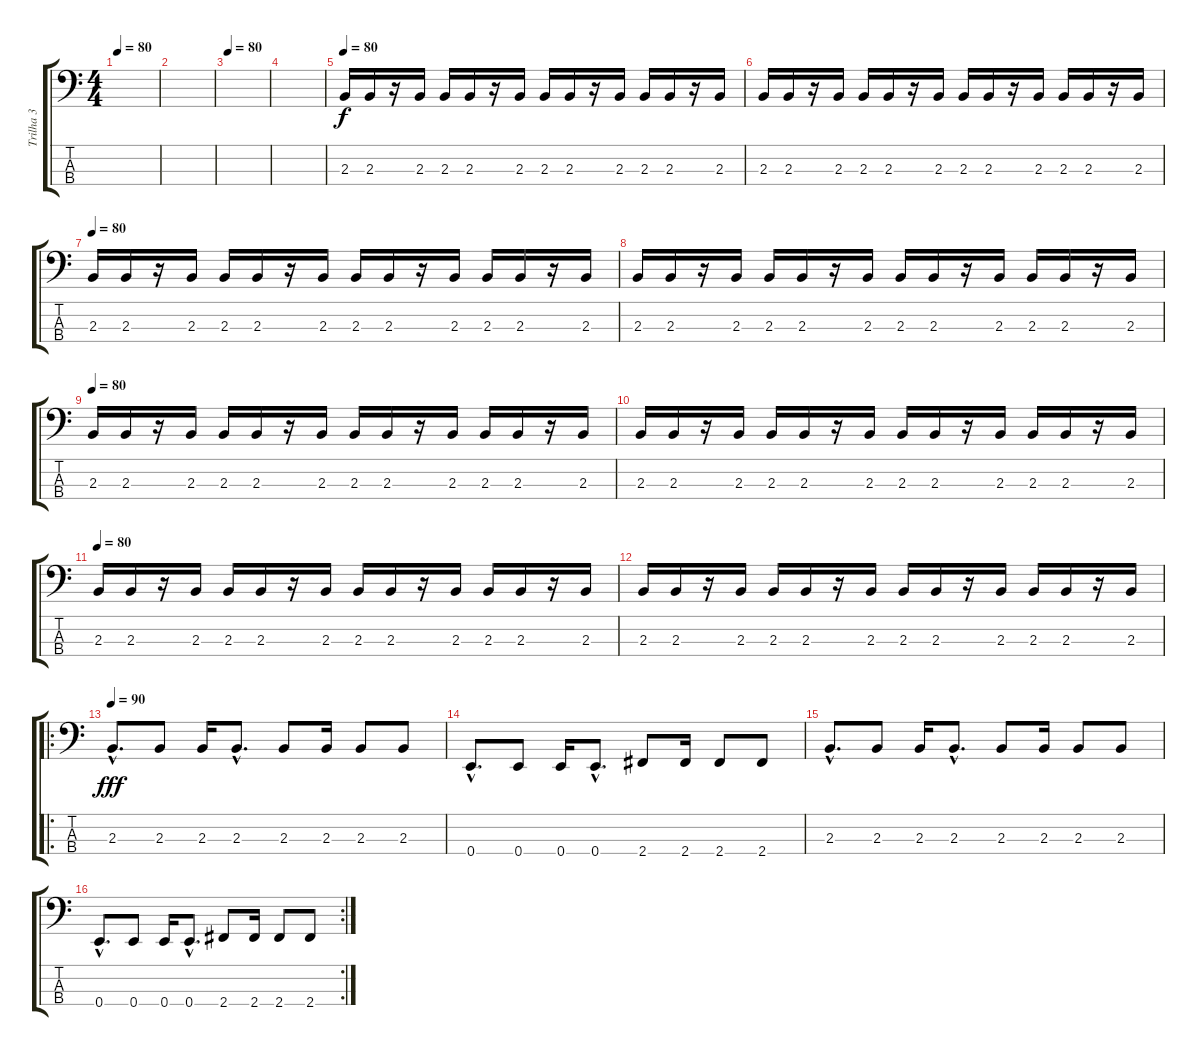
\track ("Trilha 3" "Trilha 3") {instrument electricbassfinger}
\staff {score tabs}
\tuning (G2 D2 A1 E1) {hide}
\ts (4 4)
\tempo 80
\clef f4
\ks c
|
|
\tempo 80
|
|
\tempo 80
2.3.16{dy f} 2.3.16 r.16 2.3.16 2.3.16 2.3.16 r.16 2.3.16 2.3.16 2.3.16 r.16 2.3.16 2.3.16 2.3.16 r.16 2.3.16 |
2.3.16 2.3.16 r.16 2.3.16 2.3.16 2.3.16 r.16 2.3.16 2.3.16 2.3.16 r.16 2.3.16 2.3.16 2.3.16 r.16 2.3.16 |
\tempo 80
2.3.16 2.3.16 r.16 2.3.16 2.3.16 2.3.16 r.16 2.3.16 2.3.16 2.3.16 r.16 2.3.16 2.3.16 2.3.16 r.16 2.3.16 |
2.3.16 2.3.16 r.16 2.3.16 2.3.16 2.3.16 r.16 2.3.16 2.3.16 2.3.16 r.16 2.3.16 2.3.16 2.3.16 r.16 2.3.16 |
\tempo 80
2.3.16 2.3.16 r.16 2.3.16 2.3.16 2.3.16 r.16 2.3.16 2.3.16 2.3.16 r.16 2.3.16 2.3.16 2.3.16 r.16 2.3.16 |
2.3.16 2.3.16 r.16 2.3.16 2.3.16 2.3.16 r.16 2.3.16 2.3.16 2.3.16 r.16 2.3.16 2.3.16 2.3.16 r.16 2.3.16 |
\tempo 80
2.3.16 2.3.16 r.16 2.3.16 2.3.16 2.3.16 r.16 2.3.16 2.3.16 2.3.16 r.16 2.3.16 2.3.16 2.3.16 r.16 2.3.16 |
2.3.16 2.3.16 r.16 2.3.16 2.3.16 2.3.16 r.16 2.3.16 2.3.16 2.3.16 r.16 2.3.16 2.3.16 2.3.16 r.16 2.3.16 |
\ro
\tempo 90
2.3{hac}.8{d dy fff} 2.3.8 2.3.16 2.3{hac}.8{d} 2.3.8 2.3.16 2.3.8 2.3.8 |
0.4{hac}.8{d} 0.4.8 0.4.16 0.4{hac}.8{d} 2.4.8 2.4.16 2.4.8 2.4.8 |
2.3{hac}.8{d} 2.3.8 2.3.16 2.3{hac}.8{d} 2.3.8 2.3.16 2.3.8 2.3.8 |
\rc 2
0.4{hac}.8{d} 0.4.8 0.4.16 0.4{hac}.8{d} 2.4.8 2.4.16 2.4.8 2.4.8
